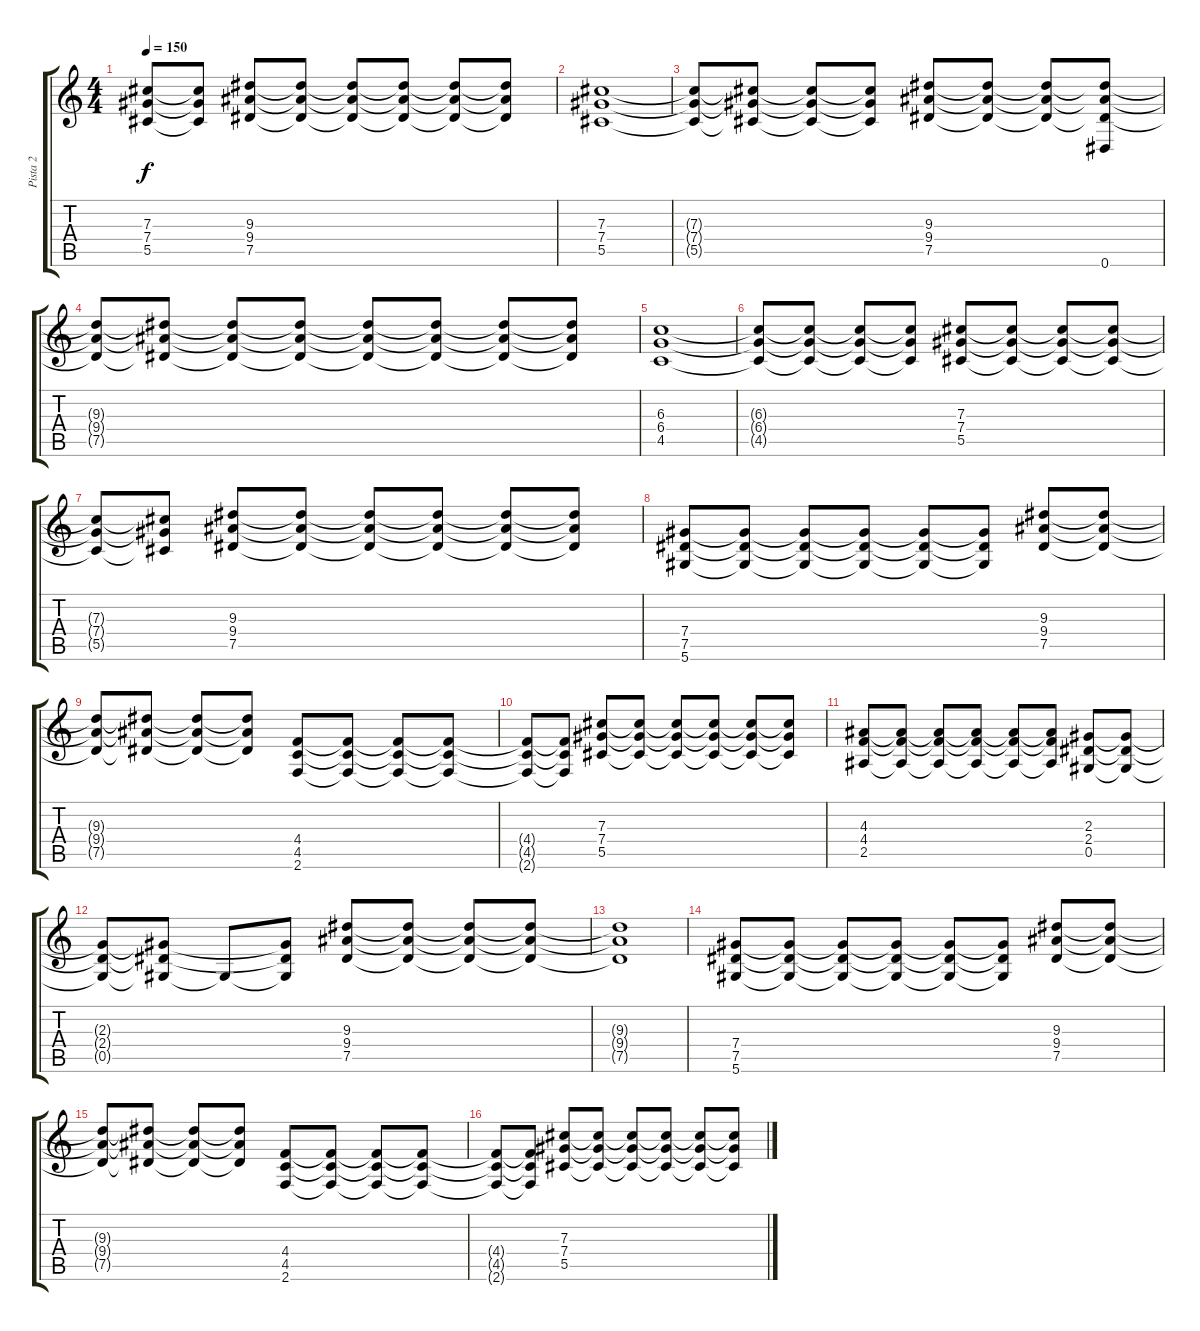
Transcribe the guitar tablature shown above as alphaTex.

\track ("Pista 2" "Pista 2") {instrument distortionguitar}
\staff {score tabs}
\tuning (Eb4 Bb3 Gb3 Db3 Ab2 Eb2) {hide}
\ts (4 4)
\tempo 150
\clef g2
\ks c
(7.3{t} 7.4{t} 5.5{t}).8{dy f} (7.3{t} 7.4{t} 5.5{t}).8 (9.3 9.4 7.5).8 (9.3{t} 9.4{t} 7.5{t}).8 (9.3{t} 9.4{t} 7.5{t}).8 (9.3{t} 9.4{t} 7.5{t}).8 (9.3{t} 9.4{t} 7.5{t}).8 (9.3{t} 9.4{t} 7.5{t}).8 |
(7.3 7.4 5.5).1 |
(7.3{t} 7.4{t} 5.5{t}).8 (7.3{t} 7.4{t} 5.5{t}).8 (7.3{t} 7.4{t} 5.5{t}).8 (7.3{t} 7.4{t} 5.5{t}).8 (9.3 9.4 7.5).8 (9.3{t} 9.4{t} 7.5{t}).8 (9.3{t} 9.4{t} 7.5{t}).8 (9.3{t} 9.4{t} 7.5{t} 0.6).8 |
(9.3{t} 9.4{t} 7.5{t}).8 (9.3{t} 9.4{t} 7.5{t}).8 (9.3{t} 9.4{t} 7.5{t}).8 (9.3{t} 9.4{t} 7.5{t}).8 (9.3{t} 9.4{t} 7.5{t}).8 (9.3{t} 9.4{t} 7.5{t}).8 (9.3{t} 9.4{t} 7.5{t}).8 (9.3{t} 9.4{t} 7.5{t}).8 |
(6.3 6.4 4.5).1 |
(6.3{t} 6.4{t} 4.5{t}).8 (6.3{t} 6.4{t} 4.5{t}).8 (6.3{t} 6.4{t} 4.5{t}).8 (6.3{t} 6.4{t} 4.5{t}).8 (7.3 7.4 5.5).8 (7.3{t} 7.4{t} 5.5{t}).8 (7.3{t} 7.4{t} 5.5{t}).8 (7.3{t} 7.4{t} 5.5{t}).8 |
(7.3{t} 7.4{t} 5.5{t}).8 (7.3{t} 7.4{t} 5.5{t}).8 (9.3 9.4 7.5).8 (9.3{t} 9.4{t} 7.5{t}).8 (9.3{t} 9.4{t} 7.5{t}).8 (9.3{t} 9.4{t} 7.5{t}).8 (9.3{t} 9.4{t} 7.5{t}).8 (9.3{t} 9.4{t} 7.5{t}).8 |
(7.4 7.5 5.6).8 (7.4{t} 7.5{t} 5.6{t}).8 (7.4{t} 7.5{t} 5.6{t}).8 (7.4{t} 7.5{t} 5.6{t}).8 (7.4{t} 7.5{t} 5.6{t}).8 (7.4{t} 7.5{t} 5.6{t}).8 (9.3 9.4 7.5).8 (9.3{t} 9.4{t} 7.5{t}).8 |
(9.3{t} 9.4{t} 7.5{t}).8 (9.3{t} 9.4{t} 7.5{t}).8 (9.3{t} 9.4{t} 7.5{t}).8 (9.3{t} 9.4{t} 7.5{t}).8 (4.4 4.5 2.6).8 (4.4{t} 4.5{t} 2.6{t}).8 (4.4{t} 4.5{t} 2.6{t}).8 (4.4{t} 4.5{t} 2.6{t}).8 |
(4.4{t} 4.5{t} 2.6{t}).8 (4.4{t} 4.5{t} 2.6{t}).8 (7.3 7.4 5.5).8 (7.3{t} 7.4{t} 5.5{t}).8 (7.3{t} 7.4{t} 5.5{t}).8 (7.3{t} 7.4{t} 5.5{t}).8 (7.3{t} 7.4{t} 5.5{t}).8 (7.3{t} 7.4{t} 5.5{t}).8 |
(4.3 4.4 2.5).8 (4.3{t} 4.4{t} 2.5{t}).8 (4.3{t} 4.4{t} 2.5{t}).8 (4.3{t} 4.4{t} 2.5{t}).8 (4.3{t} 4.4{t} 2.5{t}).8 (4.3{t} 4.4{t} 2.5{t}).8 (2.3 2.4 0.5).8 (2.3{t} 2.4{t} 0.5{t}).8 |
(2.3{t} 2.4{t} 0.5{t}).8 (2.3{t} 2.4{t} 0.5{t}).8 0.5{t}.8 (2.3{t} 2.4{t} 0.5{t}).8 (9.3 9.4 7.5).8 (9.3{t} 9.4{t} 7.5{t}).8 (9.3{t} 9.4{t} 7.5{t}).8 (9.3{t} 9.4{t} 7.5{t}).8 |
(9.3{t} 9.4{t} 7.5{t}).1 |
(7.4 7.5 5.6).8 (7.4{t} 7.5{t} 5.6{t}).8 (7.4{t} 7.5{t} 5.6{t}).8 (7.4{t} 7.5{t} 5.6{t}).8 (7.4{t} 7.5{t} 5.6{t}).8 (7.4{t} 7.5{t} 5.6{t}).8 (9.3 9.4 7.5).8 (9.3{t} 9.4{t} 7.5{t}).8 |
(9.3{t} 9.4{t} 7.5{t}).8 (9.3{t} 9.4{t} 7.5{t}).8 (9.3{t} 9.4{t} 7.5{t}).8 (9.3{t} 9.4{t} 7.5{t}).8 (4.4 4.5 2.6).8 (4.4{t} 4.5{t} 2.6{t}).8 (4.4{t} 4.5{t} 2.6{t}).8 (4.4{t} 4.5{t} 2.6{t}).8 |
(4.4{t} 4.5{t} 2.6{t}).8 (4.4{t} 4.5{t} 2.6{t}).8 (7.3 7.4 5.5).8 (7.3{t} 7.4{t} 5.5{t}).8 (7.3{t} 7.4{t} 5.5{t}).8 (7.3{t} 7.4{t} 5.5{t}).8 (7.3{t} 7.4{t} 5.5{t}).8 (7.3{t} 7.4{t} 5.5{t}).8
